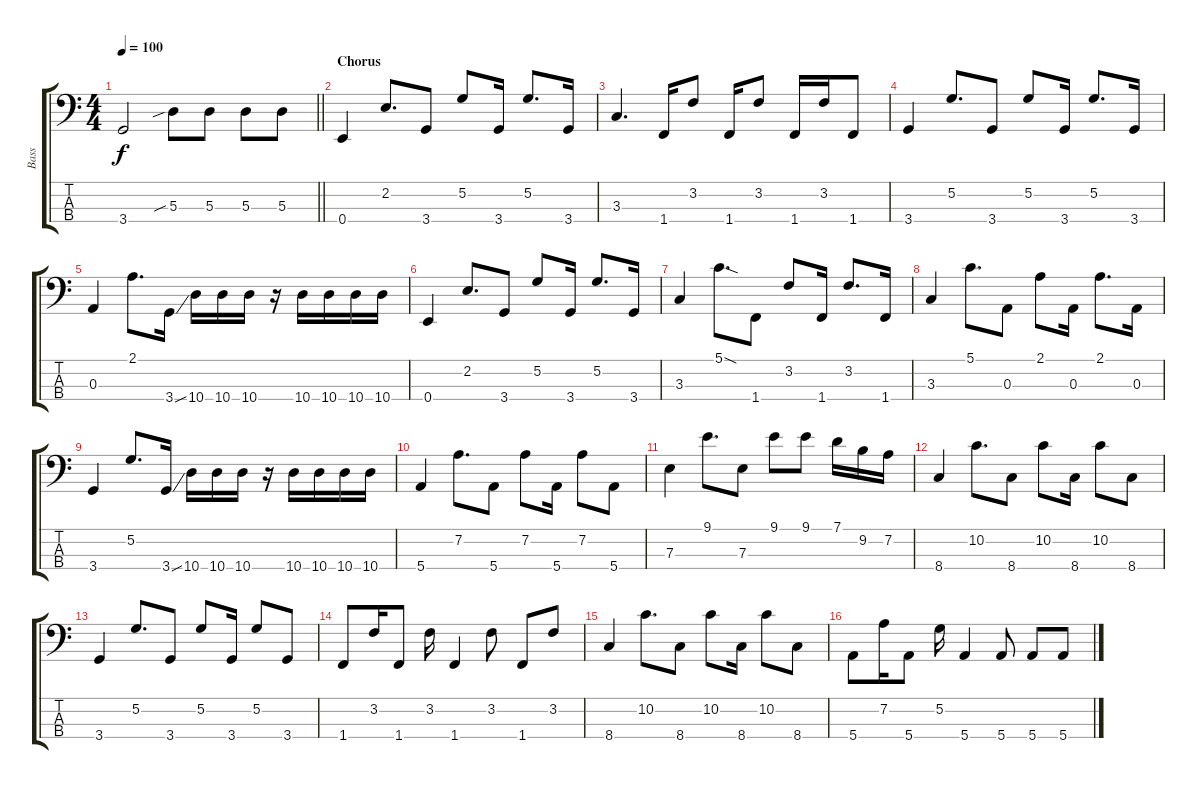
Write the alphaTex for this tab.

\track ("Bass" "Bass") {instrument electricbassfinger}
\staff {score tabs}
\tuning (G2 D2 A1 E1) {hide}
\ts (4 4)
\tempo 100
\clef f4
\barLineRight lightlight
\ks c
3.4.2{dy f} 5.3{sib}.8 5.3.8 5.3.8 5.3.8 |
\section ("" "Chorus")
0.4.4 2.2.8{d} 3.4.8 5.2.8 3.4.16 5.2.8{d} 3.4.16 |
3.3.4{d} 1.4.16 3.2.8 1.4.16 3.2.8 1.4.16 3.2.16 1.4.8 |
3.4.4 5.2.8{d} 3.4.8 5.2.8 3.4.16 5.2.8{d} 3.4.16 |
0.3.4 2.1.8{d} 3.4{ss}.16 10.4.16 10.4.16 10.4.16 r.16 10.4.16 10.4.16 10.4.16 10.4.16 |
0.4.4 2.2.8{d} 3.4.8 5.2.8 3.4.16 5.2.8{d} 3.4.16 |
3.3.4 5.1{sod}.8{d} 1.4.8 3.2.8 1.4.16 3.2.8{d} 1.4.16 |
3.3.4 5.1.8{d} 0.3.8 2.1.8 0.3.16 2.1.8{d} 0.3.16 |
3.4.4 5.2.8{d} 3.4{ss}.16 10.4.16 10.4.16 10.4.16 r.16 10.4.16 10.4.16 10.4.16 10.4.16 |
5.4.4 7.2.8{d} 5.4.8 7.2.8 5.4.16 7.2.8 5.4.8 |
7.3.4 9.1.8{d} 7.3.8 9.1.8 9.1.8 7.1.16 9.2.16 7.2.16 |
8.4.4 10.2.8{d} 8.4.8 10.2.8 8.4.16 10.2.8 8.4.8 |
3.4.4 5.2.8{d} 3.4.8 5.2.8 3.4.16 5.2.8 3.4.8 |
1.4.8 3.2.16 1.4.8 3.2.16 1.4.4 3.2.8 1.4.8 3.2.8 |
8.4.4 10.2.8{d} 8.4.8 10.2.8 8.4.16 10.2.8 8.4.8 |
5.4.8 7.2.16 5.4.8 5.2.16 5.4.4 5.4.8 5.4.8 5.4.8
